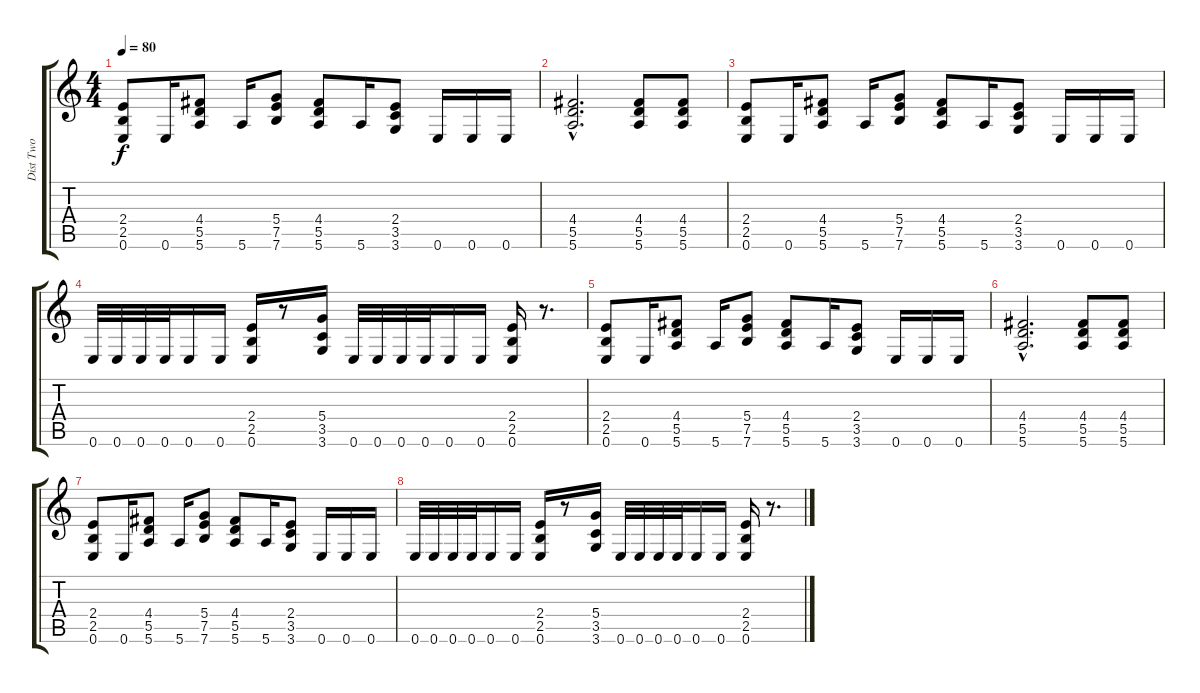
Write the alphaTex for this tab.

\track ("Dist Two" "Dist Two") {instrument overdrivenguitar}
\staff {score tabs}
\tuning (E4 B3 G3 D3 A2 E2) {hide}
\ts (4 4)
\tempo 80
\clef g2
\ks c
(2.4 2.5 0.6).8{dy f volume 8} 0.6.16 (4.4 5.5 5.6).8 5.6.16 (5.4 7.5 7.6).8 (4.4 5.5 5.6).8 5.6.16 (2.4 3.5 3.6).8 0.6.16 0.6.16 0.6.16 |
(4.4{hac} 5.5{hac} 5.6{hac}).2{d} (4.4 5.5 5.6).8 (4.4 5.5 5.6).8 |
(2.4 2.5 0.6).8 0.6.16 (4.4 5.5 5.6).8 5.6.16 (5.4 7.5 7.6).8 (4.4 5.5 5.6).8 5.6.16 (2.4 3.5 3.6).8 0.6.16 0.6.16 0.6.16 |
0.6.32 0.6.32 0.6.32 0.6.32 0.6.16 0.6.16 (2.4 2.5 0.6).16 r.8 (5.4 3.5 3.6).16 0.6.32 0.6.32 0.6.32 0.6.32 0.6.16 0.6.16 (2.4 2.5 0.6).16 r.8{d} |
(2.4 2.5 0.6).8 0.6.16 (4.4 5.5 5.6).8 5.6.16 (5.4 7.5 7.6).8 (4.4 5.5 5.6).8 5.6.16 (2.4 3.5 3.6).8 0.6.16 0.6.16 0.6.16 |
(4.4{hac} 5.5{hac} 5.6{hac}).2{d} (4.4 5.5 5.6).8 (4.4 5.5 5.6).8 |
(2.4 2.5 0.6).8 0.6.16 (4.4 5.5 5.6).8 5.6.16 (5.4 7.5 7.6).8 (4.4 5.5 5.6).8 5.6.16 (2.4 3.5 3.6).8 0.6.16 0.6.16 0.6.16 |
0.6.32 0.6.32 0.6.32 0.6.32 0.6.16 0.6.16 (2.4 2.5 0.6).16 r.8 (5.4 3.5 3.6).16 0.6.32 0.6.32 0.6.32 0.6.32 0.6.16 0.6.16 (2.4 2.5 0.6).16 r.8{d}
